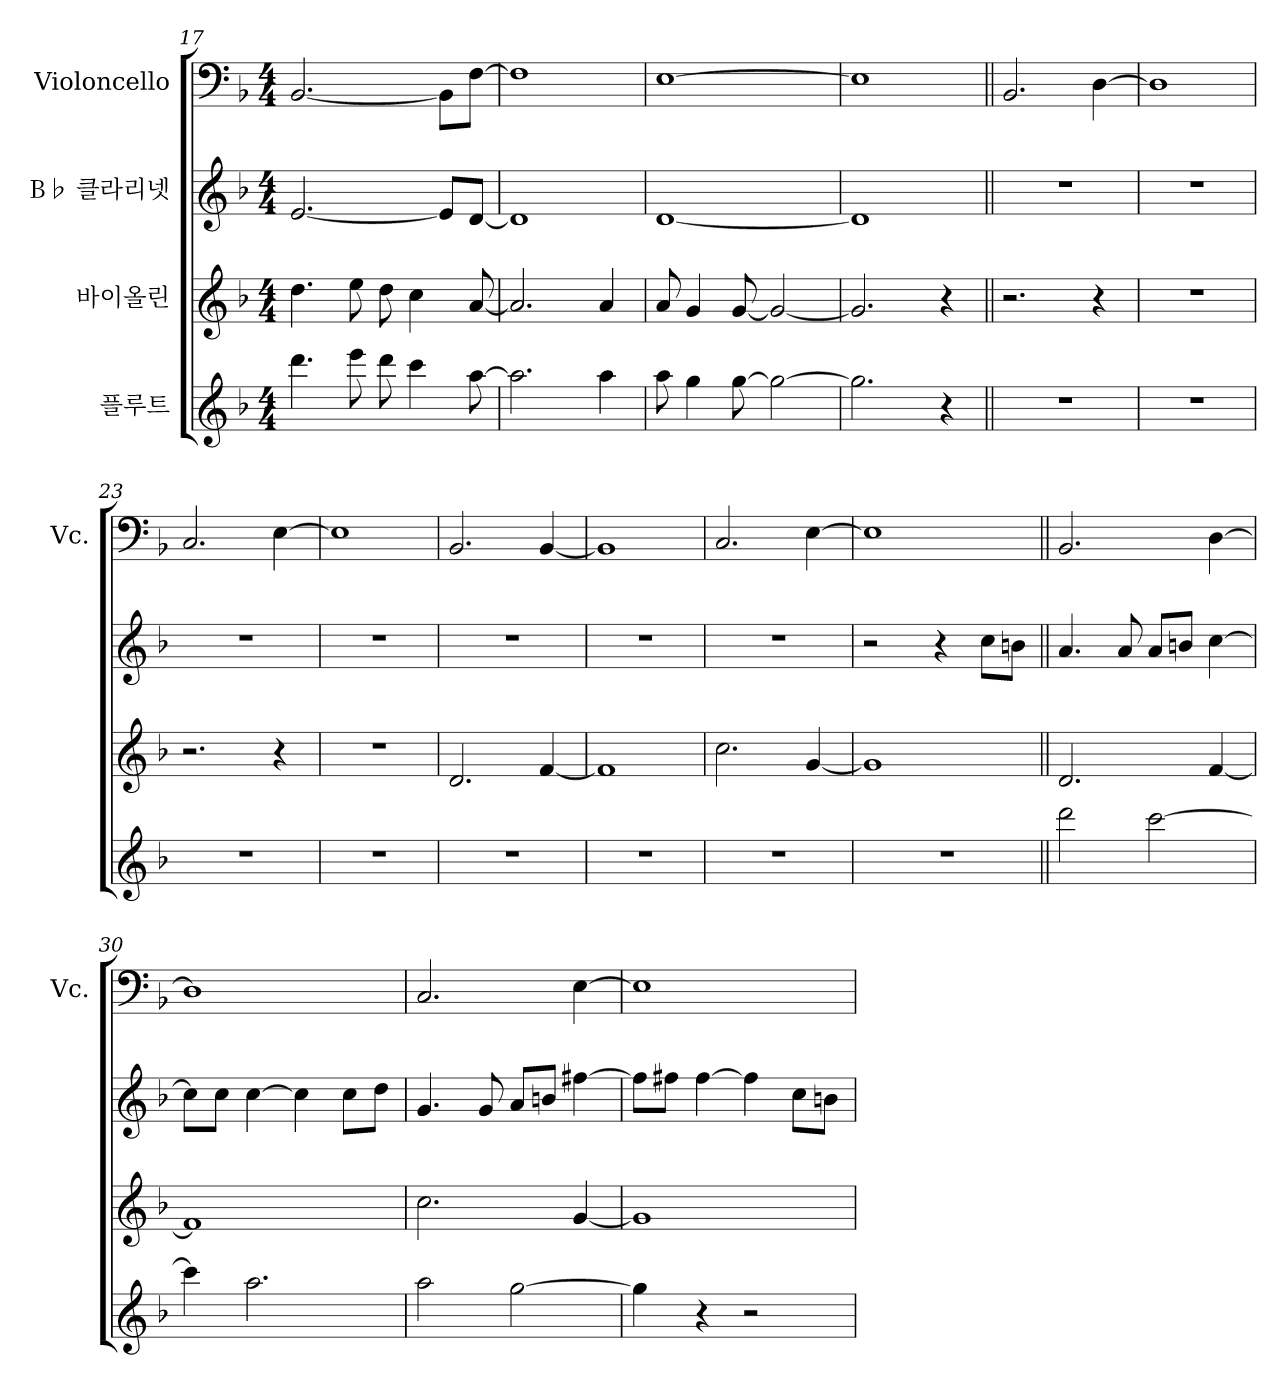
**kern	**kern	**kern	**kern
*part4	*part3	*part2	*part1
*staff4	*staff3	*staff2	*staff1
*I"플루트	*I"바이올린	*I"B♭ 클라리넷	*I"Violoncello
*	*	*	*I'Vc.
!!LO:LB:g=z
*clefG2	*clefG2	*clefG2	*clefF4
*	*	*ITrd1c2	*
*k[b-]	*k[b-]	*k[b-e-a-]	*k[b-]
*M4/4	*M4/4	*M4/4	*M4/4
=17	=17	=17	=17
4.ddd\	4.dd\	[2.d/	[2.BB-/
8eee\	8ee\	.	.
8ddd\	8dd\	.	.
4ccc\	4cc\	.	.
.	.	8d/L]	8BB-\L]
[8aa\	[8a/	[8c/J	[8F\J
=18	=18	=18	=18
2.aa\]	2.a/]	1c]	1F]
4aa\	4a/	.	.
=19	=19	=19	=19
8aa\	8a/	[1c	[1E
4gg\	4g/	.	.
[8gg\	[8g/	.	.
2gg\_	2g/_	.	.
=20	=20	=20	=20
2.gg\]	2.g/]	1c]	1E]
4r	4r	.	.
=21||	=21||	=21||	=21||
1r	2.r	1r	2.BB-/
.	4r	.	[4D\
=22	=22	=22	=22
1r	1r	1r	1D]
=23	=23	=23	=23
1r	2.r	1r	2.C/
.	4r	.	[4E\
=24	=24	=24	=24
1r	1r	1r	1E]
=25	=25	=25	=25
1r	2.d/	1r	2.BB-/
.	[4f/	.	[4BB-/
=26	=26	=26	=26
1r	1f]	1r	1BB-]
!!LO:PB:g=z
=27	=27	=27	=27
1r	2.cc\	1r	2.C/
.	[4g/	.	[4E\
=28	=28	=28	=28
1r	1g]	2r	1E]
.	.	4r	.
.	.	8b-\L	.
.	.	8an\J	.
=29||	=29||	=29||	=29||
2ddd\	2.d/	4.g/	2.BB-/
.	.	8g/	.
[2ccc\	.	8g/L	.
.	.	8an/J	.
.	[4f/	[4b-\	[4D\
=30	=30	=30	=30
4ccc\]	1f]	8b-\L]	1D]
.	.	8b-\J	.
2.aa\	.	[4b-\	.
.	.	4b-\]	.
.	.	8b-\L	.
.	.	8cc\J	.
=31	=31	=31	=31
2aa\	2.cc\	4.f/	2.C/
.	.	8f/	.
[2gg\	.	8g/L	.
.	.	8an/J	.
.	[4g/	[4een\	[4E\
=32	=32	=32	=32
4gg\]	1g]	8ee\L]	1E]
.	.	8een\J	.
4r	.	[4ee\	.
2r	.	4ee\]	.
.	.	8b-\L	.
.	.	8an\J	.
=	=	=	=
*-	*-	*-	*-
